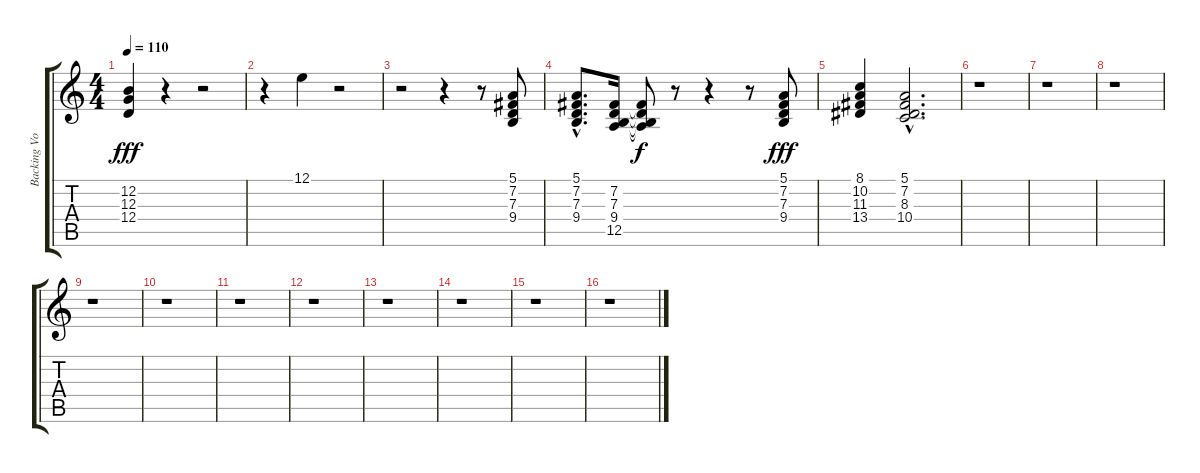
\track ("Backing Vocals" "Backing Vo") {instrument synthvoice}
\staff {score tabs}
\tuning (E4 B3 G3 D3 A2 E2) {hide}
\ts (4 4)
\tempo 110
\clef g2
\ks c
(12.2 12.3 12.4).4{dy fff} r.4 r.2 |
r.4 12.1.4 r.2 |
r.2 r.4 r.8 (5.1 7.2 7.3 9.4).8 |
(5.1{hac} 7.2{hac} 7.3{hac} 9.4{hac}).8{d} (7.2 7.3 9.4 12.5).16 (7.2{t} 7.3{t} 9.4{t} 12.5{t}).8{dy f} r.8 r.4 r.8 (5.1 7.2 7.3 9.4).8{dy fff} |
(8.1 10.2 11.3 13.4).4 (5.1{hac} 7.2{hac} 8.3{hac} 10.4{hac}).2{d} |
r.1 |
r.1 |
r.1 |
r.1 |
r.1 |
r.1 |
r.1 |
r.1 |
r.1 |
r.1 |
r.1
